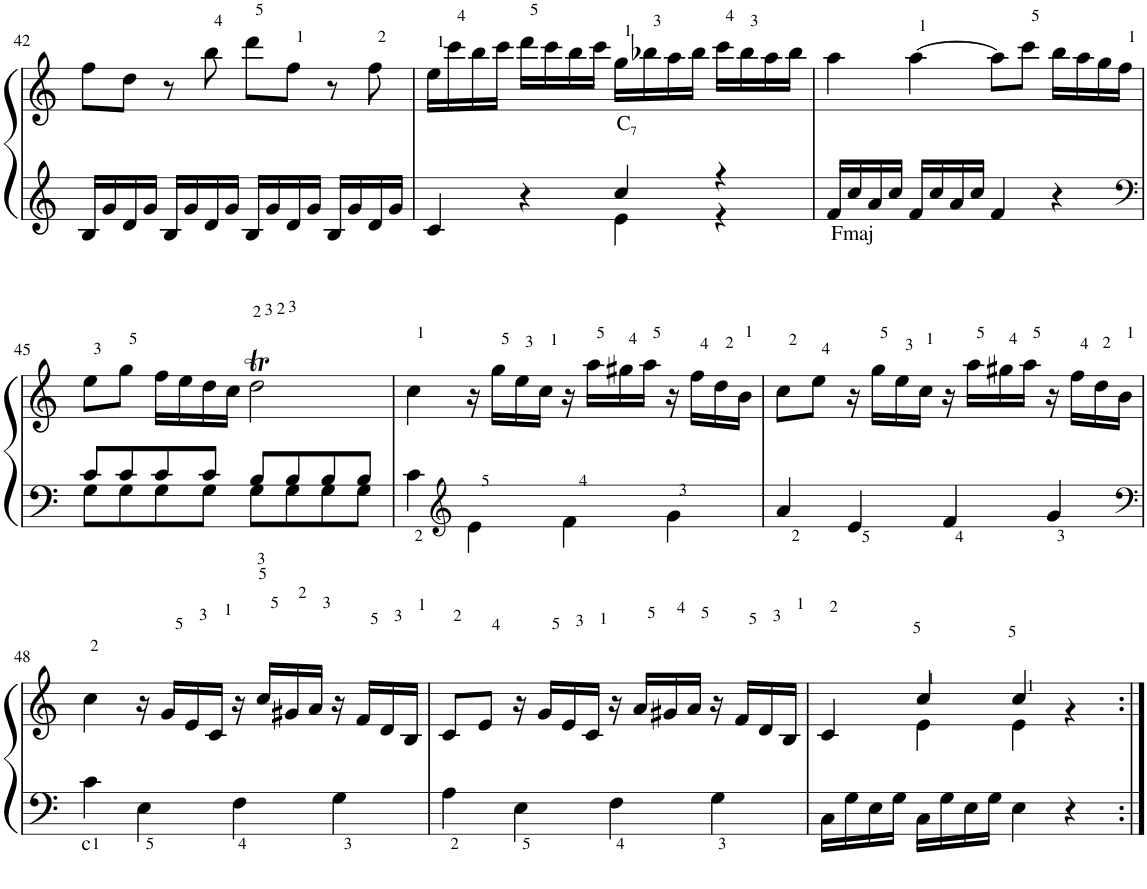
**kern	**kern
*part1	*part1
*staff2	*staff1
*I"Piano	*
*I'Pno.	*
!!LO:PB:g=z
*clefG2	*clefG2
*k[]	*k[]
*M4/4	*M4/4
*met(c)	*met(c)
=42	=42
16B/LL	8ff\L
16g/	.
16d/	8dd\J
16g/JJ	.
16B/LL	8r
16g/	.
16d/	8bb\
16g/JJ	.
16B/LL	8ddd\L
16g/	.
16d/	8ff\J
16g/JJ	.
16B/LL	8r
16g/	.
16d/	8ff\
16g/JJ	.
=43	=43
*^	*
4c/	2ryy	16ee\LL
.	.	16ccc\
.	.	16bb\
.	.	16ccc\JJ
4r	.	16ddd\LL
.	.	16ccc\
.	.	16bb\
.	.	16ccc\JJ
!	!	!LO:TX:b:t=C
!	!	!LO:TX:b:t=7
4e\	4cc/	16gg\LL
.	.	16bb-X\
.	.	16aa\
.	.	16bb-\JJ
4r	4r	16ccc\LL
.	.	16bb-\
.	.	16aa\
.	.	16bb-\JJ
*v	*v	*
=44	=44
!LO:TX:b:t=Fmaj	!
16f/LL	4aa\
16cc/	.
16a/	.
16cc/JJ	.
16f/LL	[4aa\
16cc/	.
16a/	.
16cc/JJ	.
4f/	8aa\L]
.	8ccc\J
4r	16bb\LL
.	16aa\
.	16gg\
.	16ff\JJ
!!LO:LB:g=z
=45	=45
*clefF4	*
*^	*
8c/L	8G\L	8ee\L
8c/	8G\	8gg\J
8c/	8G\	16ff\LL
.	.	16ee\
8c/J	8G\J	16dd\
.	.	16cc\JJ
8B</L	8G<\L	2ddT\
8B/	8G\	.
8B/	8G\	.
8B/J	8G\J	.
=46	=46	=46
4c\	4ryy	4cc\
*clefG2	*	*
4ryy	4e\	16r
.	.	16gg\LL
.	.	16ee\
.	.	16cc\JJ
2ryy	4f\	16r
.	.	16aa\LL
.	.	16gg#X\
.	.	16aa\JJ
.	4g\	16r
.	.	16ff\LL
.	.	16dd\
.	.	16b\JJ
*v	*v	*
=47	=47
4a/	8cc\L
.	8ee\J
4e/	16r
.	16gg\LL
.	16ee\
.	16cc\JJ
4f/	16r
.	16aa\LL
.	16gg#X\
.	16aa\JJ
4g/	16r
.	16ff\LL
.	16dd\
.	16b\JJ
!!LO:LB:g=z
=48	=48
*clefF4	*
!LO:TX:b:t=c	!
4c\	4cc\
4E\	16r
.	16g/LL
.	16e/
.	16c/JJ
4F\	16r
.	16cc/LL
.	16g#X/
.	16a/JJ
4G\	16r
.	16f/LL
.	16d/
.	16B/JJ
=49	=49
4A\	8c/L
.	8e/J
4E\	16r
.	16g/LL
.	16e/
.	16c/JJ
4F\	16r
.	16a/LL
.	16g#X/
.	16a/JJ
4G\	16r
.	16f/LL
.	16d/
.	16B/JJ
=50	=50
*	*^
16C\LL	4c/	4ryy
16G\	.	.
16E\	.	.
16G\JJ	.	.
16C\LL	4e\	4cc/
16G\	.	.
16E\	.	.
16G\JJ	.	.
4E\	4e\	4cc/
4r	4ryy	4r
*	*v	*v
=:|!	=:|!
*-	*-
